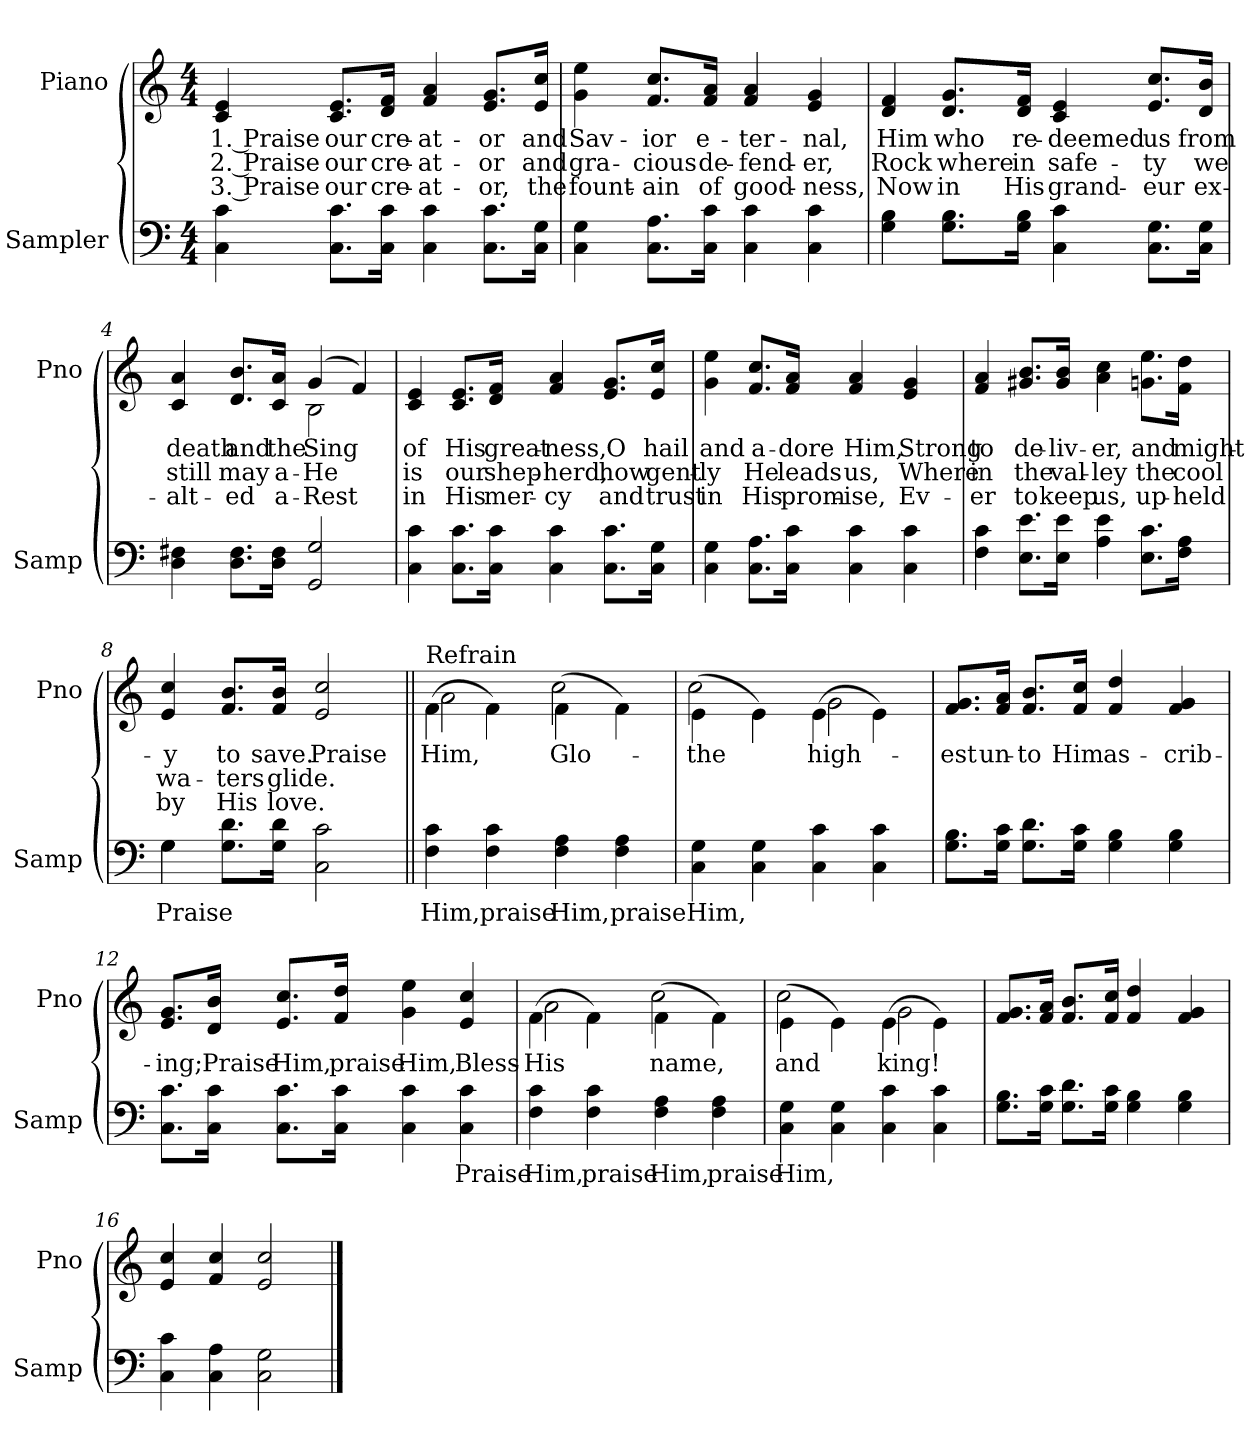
**kern	**text	**kern	**text	**text	**text
*part2	*part2	*part1	*part1	*part1	*part1
*staff2	*staff2	*staff1	*staff1	*staff1	*staff1
*I"Sampler	*	*I"Piano	*	*	*
*I'Samp	*	*I'Pno	*	*	*
*clefF4	*	*clefG2	*	*	*
*M4/4	*	*M4/4	*	*	*
=1	=1	=1	=1	=1	=1
4C 4c	.	4c 4e	1. Praise	2. Praise	3. Praise
8.C\ 8.c\L	.	8.c/ 8.e/L	our	our	our
16C\ 16c\Jk	.	16d/ 16f/Jk	cre-	cre-	cre-
4C 4c	.	4f 4a	-at-	-at-	-at-
8.C\ 8.c\L	.	8.e/ 8.g/L	-or	-or	-or,
16C\ 16G\Jk	.	16e/ 16cc/Jk	and	and	the
=2	=2	=2	=2	=2	=2
4C 4G	.	4g 4ee	Sav-	gra-	fount-
8.C\ 8.A\L	.	8.f/ 8.cc/L	-ior	-cious	-ain
16C\ 16c\Jk	.	16f/ 16a/Jk	e-	de-	of
4C 4c	.	4f 4a	-ter-	-fend-	good-
4C 4c	.	4e 4g	-nal,	-er,	-ness,
=3	=3	=3	=3	=3	=3
4G 4B	.	4d 4f	Him	Rock	Now
8.G\ 8.B\L	.	8.d/ 8.g/L	who	where	in
16G\ 16B\Jk	.	16d/ 16f/Jk	re-	in	His
4C 4c	.	4c 4e	-deemed	safe-	grand-
8.C\ 8.G\L	.	8.e/ 8.cc/L	us	-ty	-eur
16C\ 16G\Jk	.	16d/ 16b/Jk	from	we	ex-
=4	=4	=4	=4	=4	=4
*	*	*^	*	*	*
4D 4F#X	.	4c 4a	2ryy	death	still	-alt-
8.D\ 8.F#\L	.	8.d/ 8.b/L	.	and	may	-ed
16D\ 16F#\Jk	.	16c/ 16a/Jk	.	the	a-	a-
2GG 2G	.	(4g/	2B	Sing	He	Rest
.	.	4f/)	.	.	.	.
*	*	*v	*v	*	*	*
=5	=5	=5	=5	=5	=5
4C 4c	.	4c 4e	of	is	in
8.C\ 8.c\L	.	8.c/ 8.e/L	His	our	His
16C\ 16c\Jk	.	16d/ 16f/Jk	great-	shep-	mer-
4C 4c	.	4f 4a	-ness,	-herd,	-cy
8.C\ 8.c\L	.	8.e/ 8.g/L	O	how	and
16C\ 16G\Jk	.	16e/ 16cc/Jk	hail	gent-	trust
=6	=6	=6	=6	=6	=6
4C 4G	.	4g 4ee	and	-ly	in
8.C\ 8.A\L	.	8.f/ 8.cc/L	a-	He	His
16C\ 16c\Jk	.	16f/ 16a/Jk	-dore	leads	prom-
4C 4c	.	4f 4a	Him,	us,	-ise,
4C 4c	.	4e 4g	Strong	Where	Ev-
=7	=7	=7	=7	=7	=7
4F 4c	.	4f 4a	to	in	-er
8.E\ 8.e\L	.	8.g#X/ 8.b/L	de-	the	to
16E\ 16e\Jk	.	16g#/ 16b/Jk	-liv-	val-	keep
4A 4e	.	4a 4cc	-er,	-ley	us,
8.E\ 8.c\L	.	8.gn\ 8.ee\L	and	the	up-
16F\ 16A\Jk	.	16f\ 16dd\Jk	might-	cool	-held
=8	=8	=8	=8	=8	=8
*^	*	*	*	*	*
4G\	4G	Praise	4e 4cc	-y	wa-	by
8.G\ 8.d\L	2.ryy	.	8.f/ 8.b/L	to	-ters	His
16G\ 16d\Jk	.	.	16f/ 16b/Jk	save.	glide.	love.
2C 2c	.	.	2e 2cc	Praise	.	.
*v	*v	*	*	*	*	*
=9||	=9||	=9||	=9||	=9||	=9||
*	*	*^	*	*	*
!	!	!LO:TX:t=Refrain	!	!	!	!
4F 4c	Him,	(4f\	2a	Him,	.	.
4F 4c	praise	4f\)	.	.	.	.
4F 4A	Him,	(4f\	2cc	Glo-	.	.
4F 4A	praise	4f\)	.	.	.	.
=10	=10	=10	=10	=10	=10	=10
4C 4G	Him,	(4e\	2cc	the	.	.
4C 4G	.	4e\)	.	.	.	.
4C 4c	.	(4e\	2g	high-	.	.
4C 4c	.	4e\)	.	.	.	.
*	*	*v	*v	*	*	*
=11	=11	=11	=11	=11	=11
8.G\ 8.B\L	.	8.f/ 8.g/L	-est	.	.
16G\ 16c\Jk	.	16f/ 16a/Jk	un-	.	.
8.G\ 8.d\L	.	8.f/ 8.b/L	-to	.	.
16G\ 16c\Jk	.	16f/ 16cc/Jk	Him	.	.
4G 4B	.	4f 4dd	as-	.	.
4G 4B	.	4f 4g	-crib-	.	.
=12	=12	=12	=12	=12	=12
8.C\ 8.c\L	.	8.e/ 8.g/L	-ing;	.	.
16C\ 16c\Jk	.	16d/ 16b/Jk	Praise	.	.
8.C\ 8.c\L	.	8.e/ 8.cc/L	Him,	.	.
16C\ 16c\Jk	.	16f/ 16dd/Jk	praise	.	.
4C 4c	.	4g 4ee	Him,	.	.
4C 4c	Praise	4e 4cc	Bless-	.	.
=13	=13	=13	=13	=13	=13
*	*	*^	*	*	*
4F 4c	Him,	(4f\	2a	His	.	.
4F 4c	praise	4f\)	.	.	.	.
4F 4A	Him,	(4f\	2cc	name,	.	.
4F 4A	praise	4f\)	.	.	.	.
=14	=14	=14	=14	=14	=14	=14
4C 4G	Him,	(4e\	2cc	and	.	.
4C 4G	.	4e\)	.	.	.	.
4C 4c	.	(4e\	2g	king!	.	.
4C 4c	.	4e\)	.	.	.	.
*	*	*v	*v	*	*	*
=15	=15	=15	=15	=15	=15
8.G\ 8.B\L	.	8.f/ 8.g/L	.	.	.
16G\ 16c\Jk	.	16f/ 16a/Jk	.	.	.
8.G\ 8.d\L	.	8.f/ 8.b/L	.	.	.
16G\ 16c\Jk	.	16f/ 16cc/Jk	.	.	.
4G 4B	.	4f 4dd	.	.	.
4G 4B	.	4f 4g	.	.	.
=16	=16	=16	=16	=16	=16
4C 4c	.	4e 4cc	.	.	.
4C 4A	.	4f 4cc	.	.	.
2C 2G	.	2e 2cc	.	.	.
==	==	==	==	==	==
*-	*-	*-	*-	*-	*-
